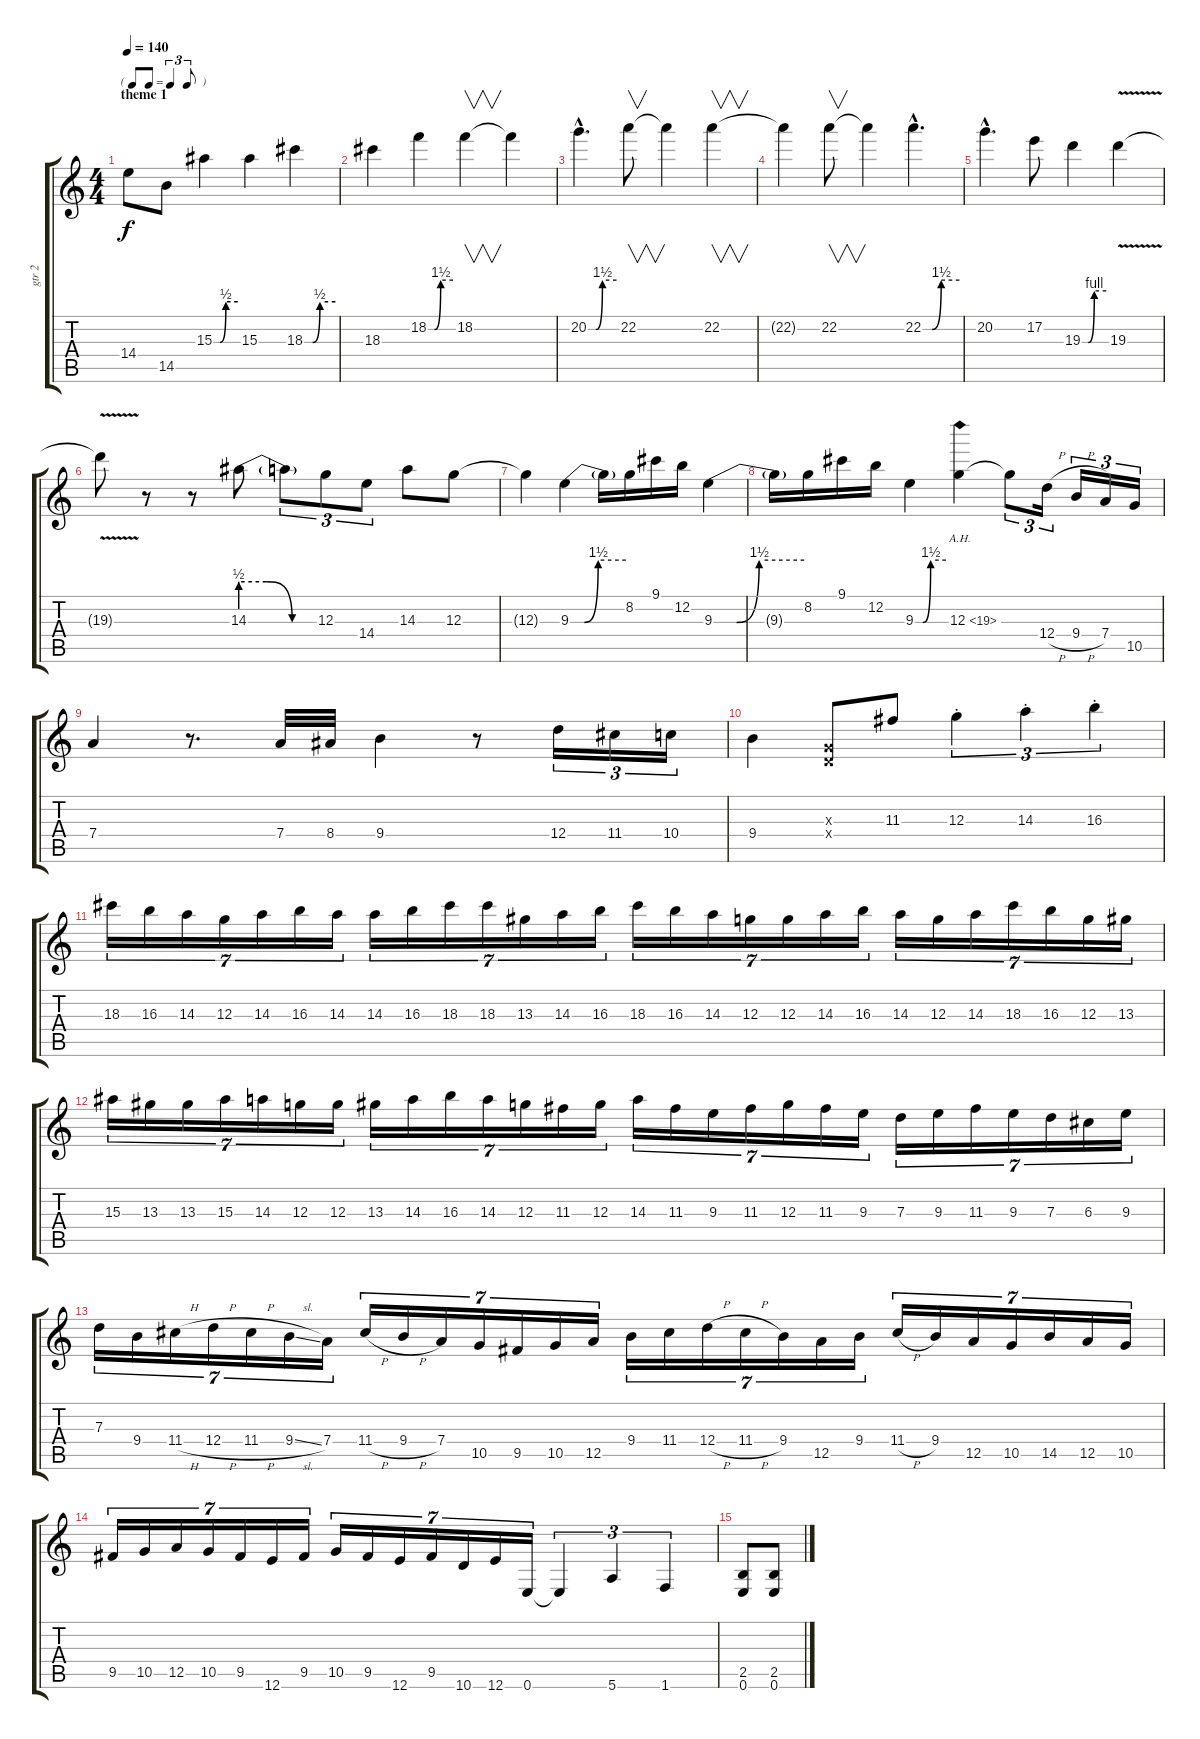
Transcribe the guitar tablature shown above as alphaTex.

\track ("gtr 2" "gtr 2") {instrument distortionguitar}
\staff {score tabs}
\tuning (E4 B3 G3 D3 A2 E2) {hide}
\ts (4 4)
\tf triplet8th
\section ("" "theme 1")
\tempo 140
\clef g2
\ks c
14.4.8{dy f instrument distortionguitar} 14.5.8 15.3{be (custom 0 0 15 0 30 2 60 2)}.4 15.3.4 18.3{be (custom 0 0 16 0 30 2 60 2)}.4 |
18.3.4 18.2{be (custom 0 0 15 0 30 6 60 6)}.4 18.2.4{v} 18.2{t}.4 |
20.2{be (custom 0 0 16 0 30 6 60 6) hac}.4{d} 22.2.8{v} 22.2{t}.4 22.2.4{v} |
22.2{t}.4 22.2.8{v} 22.2{t}.4 22.2{be (custom 0 0 15 0 30 6 60 6) hac}.4{d} |
20.2{hac}.4{d} 17.2.8 19.3{be (custom 0 0 15 0 30 4 60 4)}.4 19.3{v}.4 |
19.3{t}.8 r.8 r.8 14.3{be (custom 0 2 20 2 40 0 60 0)}.8 14.3{t}.8{tu (3 2)} 12.3.8{tu (3 2)} 14.4.8{tu (3 2)} 14.3.8 12.3.8 |
12.3{t}.4 9.3{be (custom 0 0 15 0 30 6 60 6)}.4 9.3{t}.16 8.2.16 9.1.16 12.2.16 9.3{be (custom 0 0 15 0 30 6 60 6)}.4 |
9.3{t}.16 8.2.16 9.1.16 12.2.16 9.3{be (custom 0 0 15 0 30 6 60 6)}.4 12.3{ah 7}.4 12.3{t}.8{tu (3 2)} 12.4{h}.16{tu (3 2)} 9.4{h}.16{tu (3 2)} 7.4.16{tu (3 2)} 10.5.16{tu (3 2)} |
7.4.4 r.8{d} 7.4.32 8.4.32 9.4.4 r.8 12.4.16{tu (3 2)} 11.4.16{tu (3 2)} 10.4.16{tu (3 2)} |
9.4.4 (0.3{x} 0.4{x}).8 11.3.8 12.3{st}.4{tu (3 2)} 14.3{st}.4{tu (3 2)} 16.3{st}.4{tu (3 2)} |
18.3.16{tu (7 4)} 16.3.16{tu (7 4)} 14.3.16{tu (7 4)} 12.3.16{tu (7 4)} 14.3.16{tu (7 4)} 16.3.16{tu (7 4)} 14.3.16{tu (7 4)} 14.3.16{tu (7 4)} 16.3.16{tu (7 4)} 18.3.16{tu (7 4)} 18.3.16{tu (7 4)} 13.3.16{tu (7 4)} 14.3.16{tu (7 4)} 16.3.16{tu (7 4)} 18.3.16{tu (7 4)} 16.3.16{tu (7 4)} 14.3.16{tu (7 4)} 12.3.16{tu (7 4)} 12.3.16{tu (7 4)} 14.3.16{tu (7 4)} 16.3.16{tu (7 4)} 14.3.16{tu (7 4)} 12.3.16{tu (7 4)} 14.3.16{tu (7 4)} 18.3.16{tu (7 4)} 16.3.16{tu (7 4)} 12.3.16{tu (7 4)} 13.3.16{tu (7 4)} |
15.3.16{tu (7 4)} 13.3.16{tu (7 4)} 13.3.16{tu (7 4)} 15.3.16{tu (7 4)} 14.3.16{tu (7 4)} 12.3.16{tu (7 4)} 12.3.16{tu (7 4)} 13.3.16{tu (7 4)} 14.3.16{tu (7 4)} 16.3.16{tu (7 4)} 14.3.16{tu (7 4)} 12.3.16{tu (7 4)} 11.3.16{tu (7 4)} 12.3.16{tu (7 4)} 14.3.16{tu (7 4)} 11.3.16{tu (7 4)} 9.3.16{tu (7 4)} 11.3.16{tu (7 4)} 12.3.16{tu (7 4)} 11.3.16{tu (7 4)} 9.3.16{tu (7 4)} 7.3.16{tu (7 4)} 9.3.16{tu (7 4)} 11.3.16{tu (7 4)} 9.3.16{tu (7 4)} 7.3.16{tu (7 4)} 6.3.16{tu (7 4)} 9.3.16{tu (7 4)} |
7.3.16{tu (7 4)} 9.4.16{tu (7 4)} 11.4{h}.16{tu (7 4)} 12.4{h}.16{tu (7 4)} 11.4{h}.16{tu (7 4)} 9.4{sl}.16{tu (7 4)} 7.4.16{tu (7 4)} 11.4{h}.16{tu (7 4)} 9.4{h}.16{tu (7 4)} 7.4.16{tu (7 4)} 10.5.16{tu (7 4)} 9.5.16{tu (7 4)} 10.5.16{tu (7 4)} 12.5.16{tu (7 4)} 9.4.16{tu (7 4)} 11.4.16{tu (7 4)} 12.4{h}.16{tu (7 4)} 11.4{h}.16{tu (7 4)} 9.4.16{tu (7 4)} 12.5.16{tu (7 4)} 9.4.16{tu (7 4)} 11.4{h}.16{tu (7 4)} 9.4.16{tu (7 4)} 12.5.16{tu (7 4)} 10.5.16{tu (7 4)} 14.5.16{tu (7 4)} 12.5.16{tu (7 4)} 10.5.16{tu (7 4)} |
9.5.16{tu (7 4)} 10.5.16{tu (7 4)} 12.5.16{tu (7 4)} 10.5.16{tu (7 4)} 9.5.16{tu (7 4)} 12.6.16{tu (7 4)} 9.5.16{tu (7 4)} 10.5.16{tu (7 4)} 9.5.16{tu (7 4)} 12.6.16{tu (7 4)} 9.5.16{tu (7 4)} 10.6.16{tu (7 4)} 12.6.16{tu (7 4)} 0.6.16{tu (7 4)} 0.6{t}.4{tu (3 2)} 5.6.4{tu (3 2)} 1.6.4{tu (3 2)} |
(2.5 0.6).8 (2.5 0.6).8
